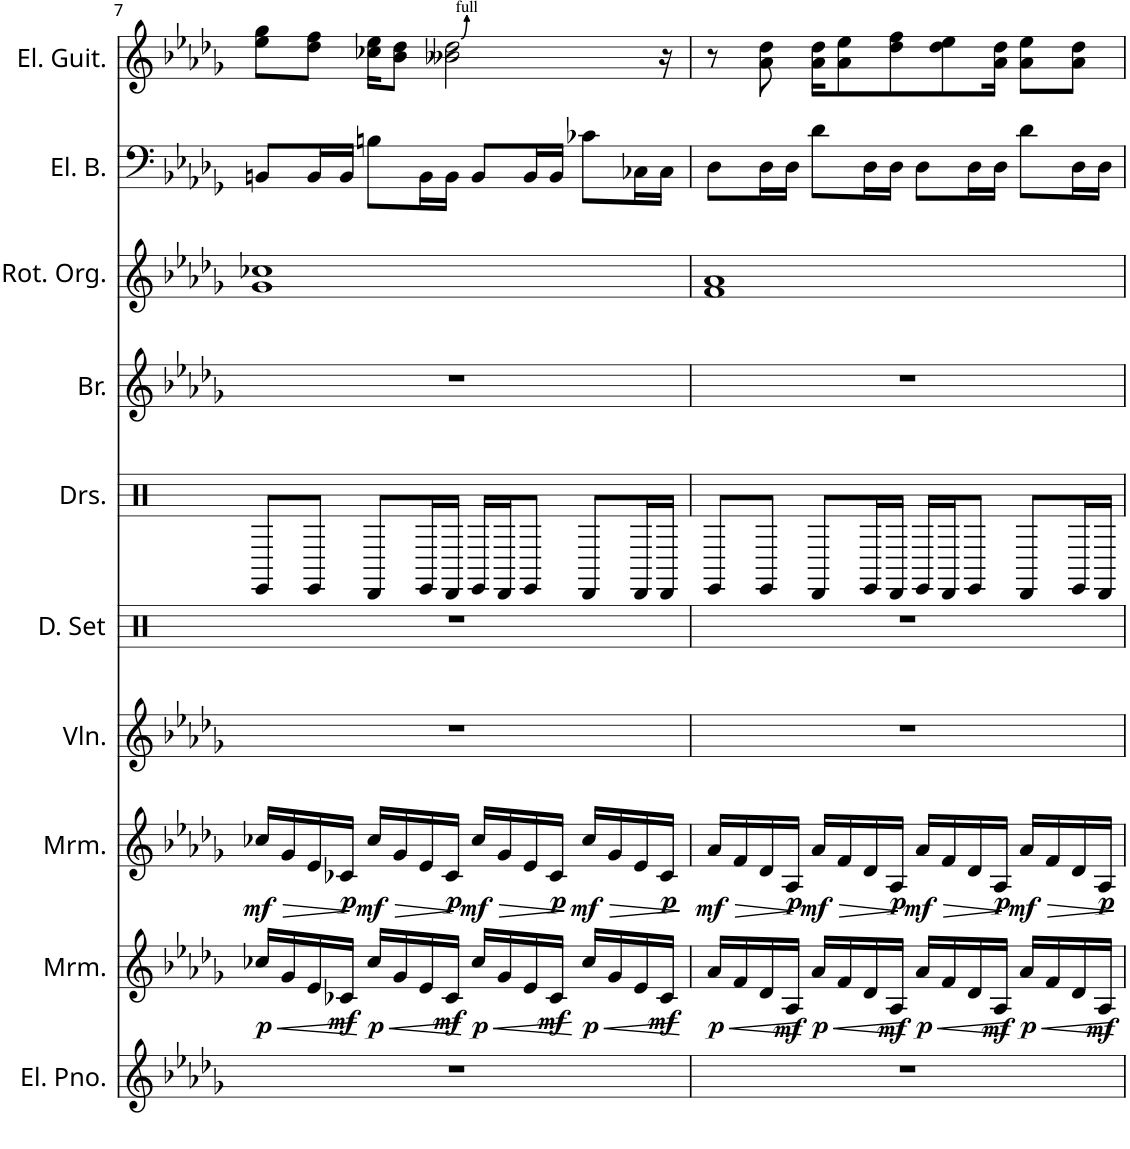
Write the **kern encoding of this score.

**kern	**kern	**dynam	**kern	**dynam	**kern	**kern	**kern	**kern	**kern	**kern	**kern
*part10	*part9	*part9	*part8	*part8	*part7	*part6	*part5	*part4	*part3	*part2	*part1
*staff10	*staff9	*staff9	*staff8	*staff8	*staff7	*staff6	*staff5	*staff4	*staff3	*staff2	*staff1
*I"エレクトリックピアノ	*I"マリンバ	*	*I"マリンバ	*	*I"ヴァイオリン	*I"ドラムセット	*I"ドラムセット	*I"金管楽器	*I"ロータリーオルガン	*I"エレキベース	*I"エレキギター
!!LO:PB:g=z
*clefG2	*clefG2	*	*clefG2	*	*clefG2	*clefX	*clefX	*clefG2	*clefG2	*clefF4	*clefG2
*k[b-e-a-d-g-]	*k[b-e-a-d-g-]	*	*k[b-e-a-d-g-]	*	*k[b-e-a-d-g-]	*k[]	*k[]	*k[b-e-a-d-g-]	*k[b-e-a-d-g-]	*k[b-e-a-d-g-]	*k[b-e-a-d-g-]
*M4/4	*M4/4	*	*M4/4	*	*M4/4	*M4/4	*M4/4	*M4/4	*M4/4	*M4/4	*M4/4
=7	=7	=7	=7	=7	=7	=7	=7	=7	=7	=7	=7
!	!	!LO:HP:b	!	!LO:HP:b	!	!	!	!	!	!	!
!	!	!LO:DY:n=1:b	!	!LO:DY:n=1:b	!	!	!	!	!	!	!
1r	16cc-X/LL	< p	16cc-X/LL	> mf	1r	1r	8EE/L	1r	1g- 1cc-X	8BBn/L	8ee-\ 8gg-\L
.	16g-/	.	16g-/	.	.	.	.	.	.	.	.
.	16e-/	.	16e-/	.	.	.	8EE/J	.	.	16BB/L	8dd-\ 8ff\J
!	!	!LO:DY:n=2:b	!	!LO:DY:n=2:b	!	!	!	!	!	!	!
.	16c-X/JJ	mf	16c-X/JJ	p	.	.	.	.	.	16BB/JJ	.
!	!	!LO:HP:n=1:b	!	!LO:HP:n=1:b	!	!	!	!	!	!	!
!	!	!LO:DY:n=3:b	!	!LO:DY:n=3:b	!	!	!	!	!	!	!
.	16cc-/LL	[ < p	16cc-/LL	] > mf	.	.	8DD/L	.	.	8Bn\L	16cc-X\ 16ee-\KL
.	16g-/	.	16g-/	.	.	.	.	.	.	.	8b-\ 8dd-\J
.	16e-/	.	16e-/	.	.	.	16EE/L	.	.	16BB\L	.
!	!	!LO:DY:n=4:b	!	!LO:DY:n=4:b	!	!	!	!	!	!	!
.	16c-/JJ	mf	16c-/JJ	p	.	.	16DD/JJ	.	.	16BB\JJ	2b--X\ 2dd-\
!	!	!LO:HP:n=1:b	!	!LO:HP:n=1:b	!	!	!	!	!	!	!
!	!	!LO:DY:n=5:b	!	!LO:DY:n=5:b	!	!	!	!	!	!	!
.	16cc-/LL	[ < p	16cc-/LL	] > mf	.	.	16EE/LL	.	.	8BB/L	.
.	16g-/	.	16g-/	.	.	.	16DD/J	.	.	.	.
.	16e-/	.	16e-/	.	.	.	8EE/J	.	.	16BB/L	.
!	!	!LO:DY:n=6:b	!	!LO:DY:n=6:b	!	!	!	!	!	!	!
.	16c-/JJ	mf	16c-/JJ	p	.	.	.	.	.	16BB/JJ	.
!	!	!LO:HP:n=1:b	!	!LO:HP:n=1:b	!	!	!	!	!	!	!
!	!	!LO:DY:n=7:b	!	!LO:DY:n=7:b	!	!	!	!	!	!	!
.	16cc-/LL	[ < p	16cc-/LL	] > mf	.	.	8DD/L	.	.	8c-X\L	.
.	16g-/	.	16g-/	.	.	.	.	.	.	.	.
.	16e-/	.	16e-/	.	.	.	16DD/L	.	.	16C-X\L	.
!	!	!LO:DY:n=8:b	!	!LO:DY:n=8:b	!	!	!	!	!	!	!
.	16c-/JJ	mf	16c-/JJ	p	.	.	16DD/JJ	.	.	16C-\JJ	16r
.	.	[	.	]	.	.	.	.	.	.	.
=8	=8	=8	=8	=8	=8	=8	=8	=8	=8	=8	=8
!	!	!LO:HP:b	!	!LO:HP:b	!	!	!	!	!	!	!
!	!	!LO:DY:n=1:b	!	!LO:DY:n=1:b	!	!	!	!	!	!	!
1r	16a-/LL	< p	16a-/LL	> mf	1r	1r	8EE/L	1r	1f 1a-	8D-\L	8r
.	16f/	.	16f/	.	.	.	.	.	.	.	.
.	16d-/	.	16d-/	.	.	.	8EE/J	.	.	16D-\L	8a-\ 8dd-\
!	!	!LO:DY:n=2:b	!	!LO:DY:n=2:b	!	!	!	!	!	!	!
.	16A-/JJ	mf	16A-/JJ	p	.	.	.	.	.	16D-\JJ	.
!	!	!LO:HP:n=1:b	!	!LO:HP:n=1:b	!	!	!	!	!	!	!
!	!	!LO:DY:n=3:b	!	!LO:DY:n=3:b	!	!	!	!	!	!	!
.	16a-/LL	[ < p	16a-/LL	] > mf	.	.	8DD/L	.	.	8d-\L	16a-\ 16dd-\KL
.	16f/	.	16f/	.	.	.	.	.	.	.	8a-\ 8ee-\
.	16d-/	.	16d-/	.	.	.	16EE/L	.	.	16D-\L	.
!	!	!LO:DY:n=4:b	!	!LO:DY:n=4:b	!	!	!	!	!	!	!
.	16A-/JJ	mf	16A-/JJ	p	.	.	16DD/JJ	.	.	16D-\JJ	8dd-\ 8ff\
!	!	!LO:HP:n=1:b	!	!LO:HP:n=1:b	!	!	!	!	!	!	!
!	!	!LO:DY:n=5:b	!	!LO:DY:n=5:b	!	!	!	!	!	!	!
.	16a-/LL	[ < p	16a-/LL	] > mf	.	.	16EE/LL	.	.	8D-\L	.
.	16f/	.	16f/	.	.	.	16DD/J	.	.	.	8dd-\ 8ee-\
.	16d-/	.	16d-/	.	.	.	8EE/J	.	.	16D-\L	.
!	!	!LO:DY:n=6:b	!	!LO:DY:n=6:b	!	!	!	!	!	!	!
.	16A-/JJ	mf	16A-/JJ	p	.	.	.	.	.	16D-\JJ	16a-\ 16dd-\Jk
!	!	!LO:HP:n=1:b	!	!LO:HP:n=1:b	!	!	!	!	!	!	!
!	!	!LO:DY:n=7:b	!	!LO:DY:n=7:b	!	!	!	!	!	!	!
.	16a-/LL	[ < p	16a-/LL	] > mf	.	.	8DD/L	.	.	8d-\L	8a-\ 8ee-\L
.	16f/	.	16f/	.	.	.	.	.	.	.	.
.	16d-/	.	16d-/	.	.	.	16EE/L	.	.	16D-\L	8a-\ 8dd-\J
!	!	!LO:DY:n=8:b	!	!LO:DY:n=8:b	!	!	!	!	!	!	!
.	16A-/JJ	mf	16A-/JJ	p	.	.	16DD/JJ	.	.	16D-\JJ	.
.	.	[	.	]	.	.	.	.	.	.	.
=	=	=	=	=	=	=	=	=	=	=	=
*-	*-	*-	*-	*-	*-	*-	*-	*-	*-	*-	*-
